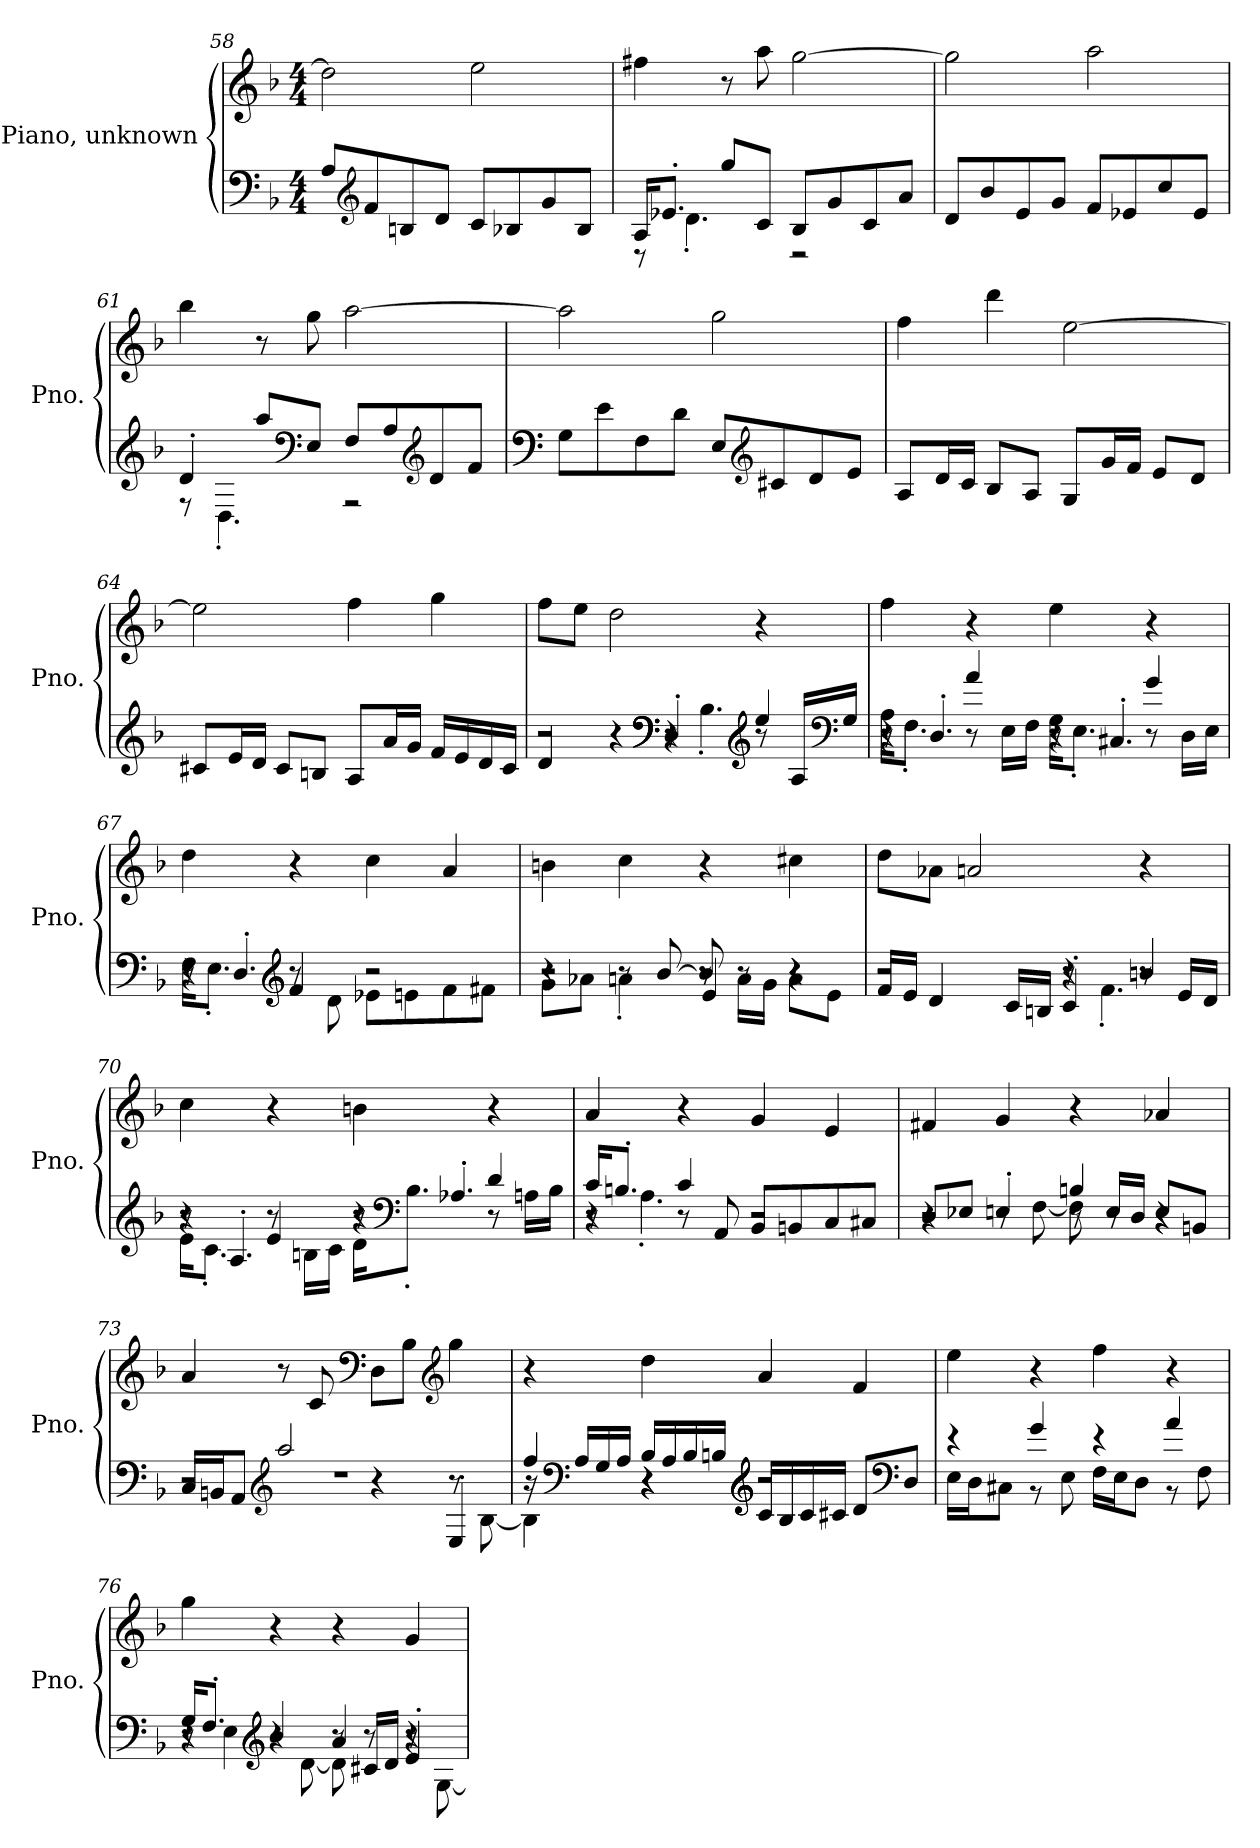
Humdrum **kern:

**kern	**kern
*part1	*part1
*staff2	*staff1
*I"Piano, unknown	*
*I'Pno.	*
*clefF4	*clefG2
*k[b-]	*k[b-]
*M4/4	*M4/4
=58	=58
8A/L	2dd\]
*clefG2	*
8f/	.
8Bn/	.
8d/J	.
8c/L	2ee\
8B-X/	.
8g/	.
8B-/J	.
!!LO:LB:g=z
=59	=59
*^	*
16A/KL	8r	4ff#X\
8.e-X'/J	.	.
.	4.d'\	.
8gg/L	.	8r
8c/J	.	8aa\
8B-/L	2r	[2gg\
8g/	.	.
8c/	.	.
8a/J	.	.
*v	*v	*
=60	=60
8d/L	2gg\]
8b-/	.
8e/	.
8g/J	.
8f/L	2aa\
8e-X/	.
8cc/	.
8e-/J	.
=61	=61
*^	*
4d'/	8r	4bb-\
.	4.D'\	.
8aa/L	.	8r
*clefF4	*	*
8E/J	.	8gg\
8F/L	2r	[2aa\
8A/	.	.
*clefG2	*	*
8d/	.	.
8f/J	.	.
*v	*v	*
!!LO:PB:g=z
=62	=62
*clefF4	*
8G\L	2aa\]
8e\	.
8F\	.
8d\J	.
8E/L	2gg\
*clefG2	*
8c#X/	.
8d/	.
8e/J	.
=63	=63
8A/L	4ff\
16d/L	.
16c/JJ	.
8B-/L	4ddd\
8A/J	.
8G/L	[2ee\
16g/L	.
16f/JJ	.
8e/L	.
8d/J	.
=64	=64
8c#X/L	2ee\]
16e/L	.
16d/JJ	.
8c#/L	.
8Bn/J	.
8A/L	4ff\
16a/L	.
16g/JJ	.
16f/LL	4gg\
16e/	.
16d/	.
16c#/JJ	.
!!LO:LB:g=z
=65	=65
*^	*
*	*^	*
2r	2r	4d/	8ff\L
.	.	.	8ee\J
.	.	4r	2dd\
*clefF4	*	*	*
4r	8r	4D'/	.
.	4.B-'\	.	.
*clefG2	*	*	*
4ee/	.	8r	4r
.	.	16A/LL	.
*clefF4	*	*	*
.	.	16G/JJ	.
=66	=66	=66	=66
4r	16A\KL	8r	4ff\
.	8.F'\J	.	.
.	.	4.D'/	.
4a/	8r	.	4r
.	16E\LL	.	.
.	16F\JJ	.	.
4r	16G\KL	8r	4ee\
.	8.E'\J	.	.
.	.	4.C#X'/	.
4g/	8r	.	4r
.	16D\LL	.	.
.	16E\JJ	.	.
=67	=67	=67	=67
4r	16F\KL	8r	4dd\
.	8.E'\J	.	.
.	.	4.D'/	.
*clefG2	*	*	*
4f/	8r	.	4r
.	8d\	.	.
2r	8e-X\L	2r	4cc\
.	8en\	.	.
.	8f\	.	4a/
.	8f#X\J	.	.
!!LO:LB:g=z
=68	=68	=68	=68
4r	8g\L	2r	4bn\
.	8a-X\J	.	.
8r	4an'\	.	4cc\
[8b-/	.	.	.
8b-/]	8r	4e/	4r
8r	16a\LL	.	.
.	16g\JJ	.	.
4r	8a\L	4r	4cc#X\
.	8e\J	.	.
=69	=69	=69	=69
2r	2r	16f/LL	8dd\L
.	.	16e/JJ	.
.	.	4d/	8a-X\J
.	.	.	2an/
.	.	16c/LL	.
.	.	16Bn/JJ	.
4r	8r	4c'/	.
.	4.f'\	.	.
4bn/	.	8r	4r
.	.	16e/LL	.
.	.	16d/JJ	.
=70	=70	=70	=70
4r	16e\KL	8r	4cc\
.	8.c'\J	.	.
.	.	4.A'/	.
4e/	8r	.	4r
.	16Bn\LL	.	.
.	16c\JJ	.	.
4r	16d\KL	8r	4bn\
*clefF4	*	*	*
.	8.B'\J	.	.
.	.	4.A-X'/	.
4d/	8r	.	4r
.	16An\LL	.	.
.	16B\JJ	.	.
!!LO:LB:g=z
=71	=71	=71	=71
4r	8r	16c/KL	4a/
.	.	8.Bn'/J	.
.	4.A'\	.	.
4c/	.	8r	4r
.	.	8AA/	.
2r	2r	8BB-/L	4g/
.	.	8BBn/	.
.	.	8C/	4e/
.	.	8C#X/J	.
=72	=72	=72	=72
2r	4r	8D/L	4f#X/
.	.	8E-X/J	.
.	8r	4En'/	4g/
.	[8F\	.	.
4Bn/	8F\]	8r	4r
.	8r	16E/LL	.
.	.	16D/JJ	.
4r	4r	8E/L	4a-X/
.	.	8BBn/J	.
=73	=73	=73	=73
1r	2r	16C/LL	4a/
.	.	16BBn/J	.
.	.	8AA/J	.
*clefG2	*	*	*
.	.	2aa/	8r
.	.	.	8c/
*	*	*	*clefF4
.	4r	.	8D\L
.	.	.	8B-\J
*	*	*	*clefG2
.	8r	4E'/	4gg\
.	[8B-\	.	.
!!LO:LB:g=z
=74	=74	=74	=74
4ff/	4B-\]	16r	4r
*clefF4	*	*	*
.	.	16A/LL	.
.	.	16G/	.
.	.	16A/JJ	.
4r	4r	16B-/LL	4dd\
.	.	16A/	.
.	.	16B-/	.
.	.	16Bn/JJ	.
*clefG2	*	*	*
2r	2r	16c/LL	4a/
.	.	16B/	.
.	.	16c/	.
.	.	16c#X/JJ	.
.	.	8d/L	4f/
*clefF4	*	*	*
.	.	8D/J	.
*	*v	*v	*
=75	=75	=75
4r	16E\LL	4ee\
.	16D\J	.
.	8C#X\J	.
4g/	8r	4r
.	8E\	.
4r	16F\LL	4ff\
.	16E\J	.
.	8D\J	.
4a/	8r	4r
.	8F\	.
!!LO:LB:g=z
=76	=76	=76
*	*^	*
4r	8r	16G/KL	4gg\
.	.	8.F'/J	.
.	4E\	.	.
*clefG2	*	*	*
4b-/	.	4r	4r
.	[8d\	.	.
4a/	8d\]	8r	4r
.	8r	16c#X/LL	.
.	.	16d/JJ	.
4r	8r	4e'/	4g/
.	[8G\	.	.
*v	*v	*v	*
=	=
*-	*-
